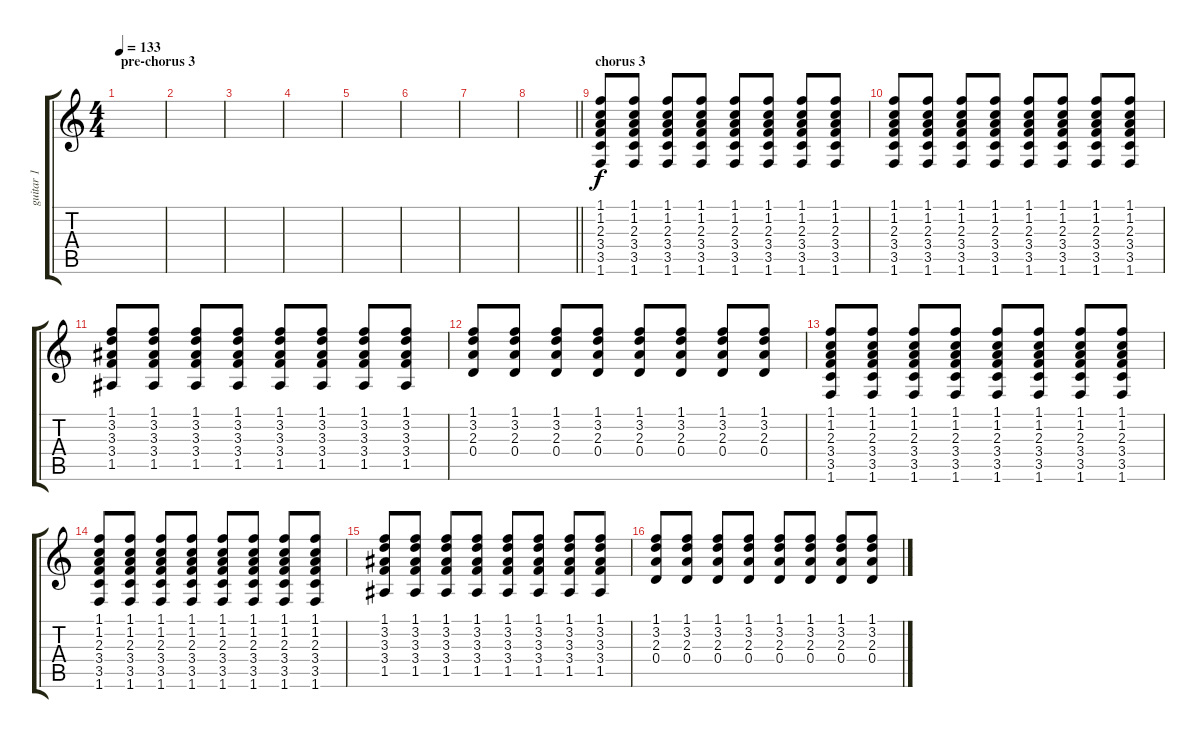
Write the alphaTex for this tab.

\track ("guitar 1" "guitar 1") {instrument electricguitarclean}
\staff {score tabs}
\tuning (E4 B3 G3 D3 A2 E2) {hide}
\ts (4 4)
\section ("" "pre-chorus 3")
\tempo 133
\clef g2
\ks c
|
|
|
|
|
|
|
\barLineRight lightlight
|
\section ("" "chorus 3")
(1.1 1.2 2.3 3.4 3.5 1.6).8{volume 6} (1.1 1.2 2.3 3.4 3.5 1.6).8 (1.1 1.2 2.3 3.4 3.5 1.6).8 (1.1 1.2 2.3 3.4 3.5 1.6).8 (1.1 1.2 2.3 3.4 3.5 1.6).8 (1.1 1.2 2.3 3.4 3.5 1.6).8 (1.1 1.2 2.3 3.4 3.5 1.6).8 (1.1 1.2 2.3 3.4 3.5 1.6).8 |
(1.1 1.2 2.3 3.4 3.5 1.6).8 (1.1 1.2 2.3 3.4 3.5 1.6).8 (1.1 1.2 2.3 3.4 3.5 1.6).8 (1.1 1.2 2.3 3.4 3.5 1.6).8 (1.1 1.2 2.3 3.4 3.5 1.6).8 (1.1 1.2 2.3 3.4 3.5 1.6).8 (1.1 1.2 2.3 3.4 3.5 1.6).8 (1.1 1.2 2.3 3.4 3.5 1.6).8 |
(1.1 3.2 3.3 3.4 1.5).8 (1.1 3.2 3.3 3.4 1.5).8 (1.1 3.2 3.3 3.4 1.5).8 (1.1 3.2 3.3 3.4 1.5).8 (1.1 3.2 3.3 3.4 1.5).8 (1.1 3.2 3.3 3.4 1.5).8 (1.1 3.2 3.3 3.4 1.5).8 (1.1 3.2 3.3 3.4 1.5).8 |
(1.1 3.2 2.3 0.4).8 (1.1 3.2 2.3 0.4).8 (1.1 3.2 2.3 0.4).8 (1.1 3.2 2.3 0.4).8 (1.1 3.2 2.3 0.4).8 (1.1 3.2 2.3 0.4).8 (1.1 3.2 2.3 0.4).8 (1.1 3.2 2.3 0.4).8 |
(1.1 1.2 2.3 3.4 3.5 1.6).8 (1.1 1.2 2.3 3.4 3.5 1.6).8 (1.1 1.2 2.3 3.4 3.5 1.6).8 (1.1 1.2 2.3 3.4 3.5 1.6).8 (1.1 1.2 2.3 3.4 3.5 1.6).8 (1.1 1.2 2.3 3.4 3.5 1.6).8 (1.1 1.2 2.3 3.4 3.5 1.6).8 (1.1 1.2 2.3 3.4 3.5 1.6).8 |
(1.1 1.2 2.3 3.4 3.5 1.6).8 (1.1 1.2 2.3 3.4 3.5 1.6).8 (1.1 1.2 2.3 3.4 3.5 1.6).8 (1.1 1.2 2.3 3.4 3.5 1.6).8 (1.1 1.2 2.3 3.4 3.5 1.6).8 (1.1 1.2 2.3 3.4 3.5 1.6).8 (1.1 1.2 2.3 3.4 3.5 1.6).8 (1.1 1.2 2.3 3.4 3.5 1.6).8 |
(1.1 3.2 3.3 3.4 1.5).8 (1.1 3.2 3.3 3.4 1.5).8 (1.1 3.2 3.3 3.4 1.5).8 (1.1 3.2 3.3 3.4 1.5).8 (1.1 3.2 3.3 3.4 1.5).8 (1.1 3.2 3.3 3.4 1.5).8 (1.1 3.2 3.3 3.4 1.5).8 (1.1 3.2 3.3 3.4 1.5).8 |
(1.1 3.2 2.3 0.4).8 (1.1 3.2 2.3 0.4).8 (1.1 3.2 2.3 0.4).8 (1.1 3.2 2.3 0.4).8 (1.1 3.2 2.3 0.4).8 (1.1 3.2 2.3 0.4).8 (1.1 3.2 2.3 0.4).8 (1.1 3.2 2.3 0.4).8
